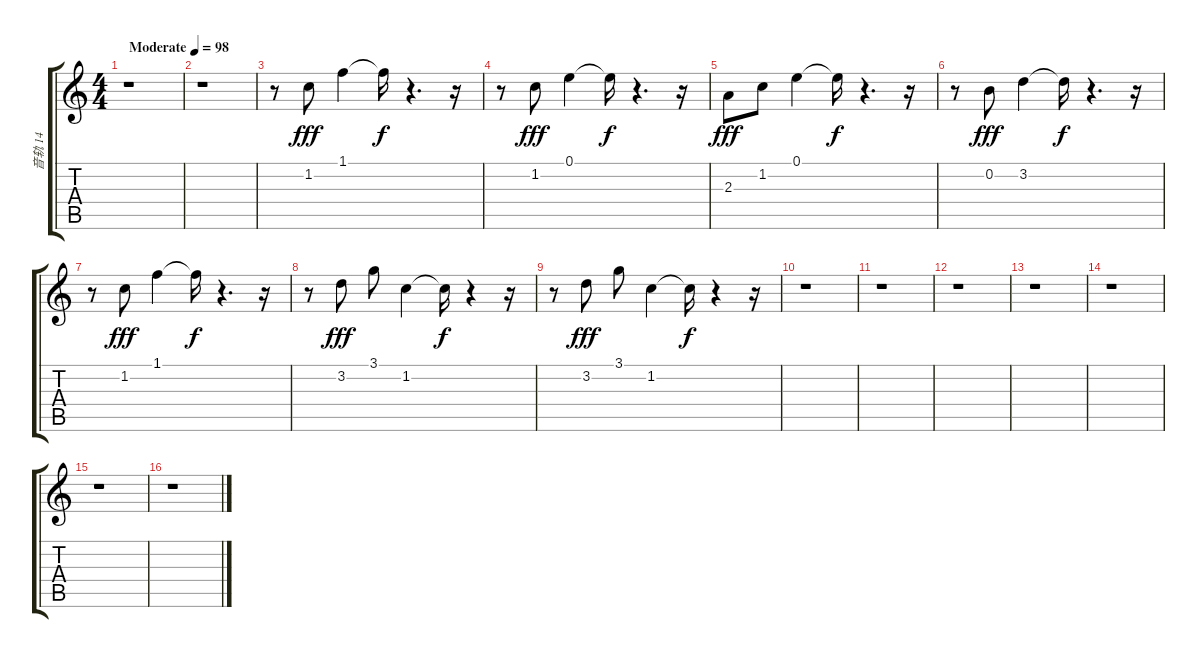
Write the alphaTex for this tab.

\track ("音轨 14" "音轨 14") {instrument acousticguitarsteel}
\staff {score tabs}
\tuning (E4 B3 G3 D3 A2 E2) {hide}
\ts (4 4)
\tempo (98 "Moderate")
\clef g2
\ks c
r.1{dy fff instrument acousticguitarsteel} |
r.1 |
r.8{txt ""} 1.2.8 1.1.4 1.1{t}.16{dy f} r.4{d} r.16 |
r.8 1.2.8{dy fff} 0.1.4 0.1{t}.16{dy f} r.4{d} r.16 |
2.3.8{dy fff} 1.2.8 0.1.4 0.1{t}.16{dy f} r.4{d} r.16 |
r.8 0.2.8{dy fff} 3.2.4 3.2{t}.16{dy f} r.4{d} r.16 |
r.8 1.2.8{dy fff} 1.1.4 1.1{t}.16{dy f} r.4{d} r.16 |
r.8 3.2.8{dy fff} 3.1.8 1.2.4 1.2{t}.16{dy f} r.4 r.16 |
r.8 3.2.8{dy fff} 3.1.8 1.2.4 1.2{t}.16{dy f} r.4 r.16 |
r.1 |
r.1 |
r.1 |
r.1 |
r.1 |
r.1 |
r.1
